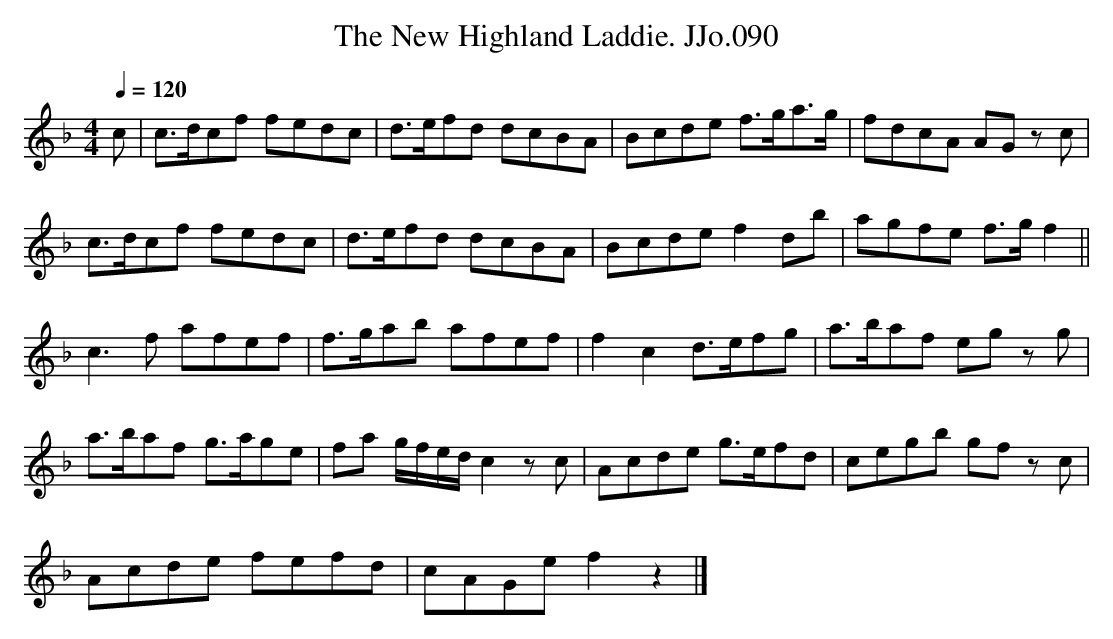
X:1
T:New Highland Laddie. JJo.090, The
M:4/4
L:1/8
Q:1/4=120
K:F
c|c>dcf fedc|d>efd dcBA|Bcde f>ga>g|fdcA AG zc|
c>dcf fedc|d>efd dcBA|Bcde f2db|agfe f>g f2||
c3f afef|f>gab afef|f2c2 d>efg|a>baf eg zg|
a>baf g>age|fa g/f/e/d/ c2zc|Acde g>efd|cegb gf zc|
Acde fefd|cAGe f2z2|]
